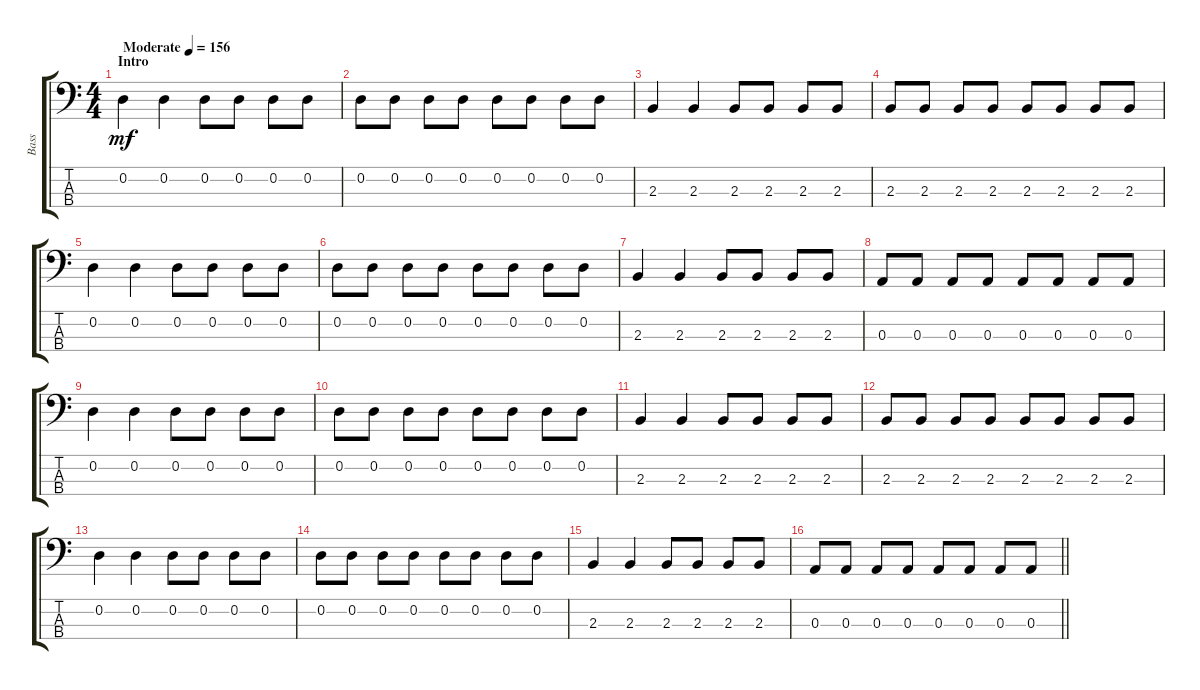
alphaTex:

\track ("Bass" "Bass") {instrument electricbassfinger}
\staff {score tabs}
\tuning (G2 D2 A1 D1) {hide}
\ts (4 4)
\section ("" "Intro")
\tempo (156 "Moderate")
\clef f4
\ks c
0.2.4{dy mf instrument electricbassfinger} 0.2.4 0.2.8 0.2.8 0.2.8 0.2.8 |
0.2.8 0.2.8 0.2.8 0.2.8 0.2.8 0.2.8 0.2.8 0.2.8 |
2.3.4 2.3.4 2.3.8 2.3.8 2.3.8 2.3.8 |
2.3.8 2.3.8 2.3.8 2.3.8 2.3.8 2.3.8 2.3.8 2.3.8 |
0.2.4 0.2.4 0.2.8 0.2.8 0.2.8 0.2.8 |
0.2.8 0.2.8 0.2.8 0.2.8 0.2.8 0.2.8 0.2.8 0.2.8 |
2.3.4 2.3.4 2.3.8 2.3.8 2.3.8 2.3.8 |
0.3.8 0.3.8 0.3.8 0.3.8 0.3.8 0.3.8 0.3.8 0.3.8 |
0.2.4 0.2.4 0.2.8 0.2.8 0.2.8 0.2.8 |
0.2.8 0.2.8 0.2.8 0.2.8 0.2.8 0.2.8 0.2.8 0.2.8 |
2.3.4 2.3.4 2.3.8 2.3.8 2.3.8 2.3.8 |
2.3.8 2.3.8 2.3.8 2.3.8 2.3.8 2.3.8 2.3.8 2.3.8 |
0.2.4 0.2.4 0.2.8 0.2.8 0.2.8 0.2.8 |
0.2.8 0.2.8 0.2.8 0.2.8 0.2.8 0.2.8 0.2.8 0.2.8 |
2.3.4 2.3.4 2.3.8 2.3.8 2.3.8 2.3.8 |
\barLineRight lightlight
0.3.8 0.3.8 0.3.8 0.3.8 0.3.8 0.3.8 0.3.8 0.3.8
